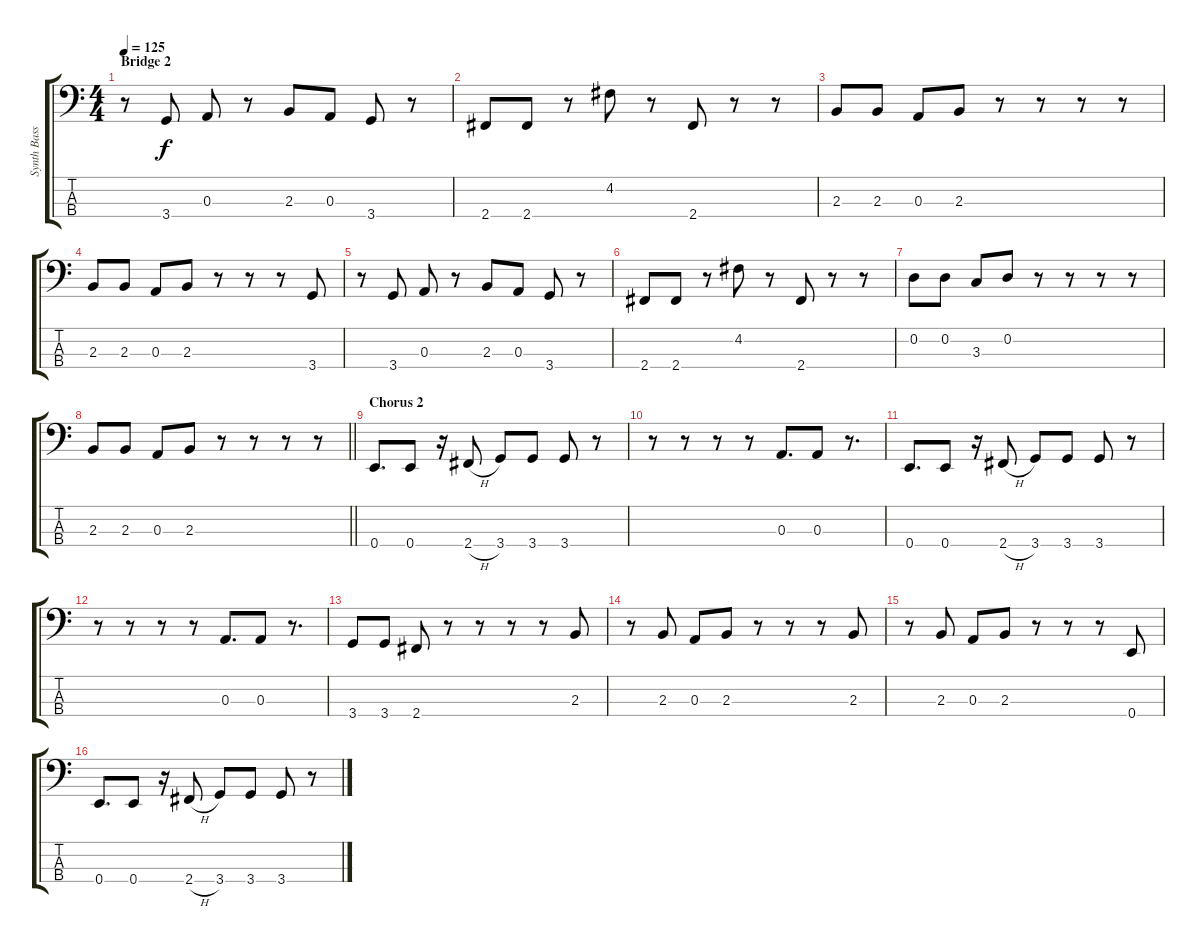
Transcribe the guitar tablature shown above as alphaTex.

\track ("Synth Bass" "Synth Bass") {instrument synthbass1}
\staff {score tabs}
\tuning (G2 D2 A1 E1) {hide}
\ts (4 4)
\section ("" "Bridge 2")
\tempo 125
\clef f4
\ks c
r.8{dy f} 3.4.8 0.3.8 r.8 2.3.8 0.3.8 3.4.8 r.8 |
2.4.8 2.4.8 r.8 4.2.8 r.8 2.4.8 r.8 r.8 |
2.3.8 2.3.8 0.3.8 2.3.8 r.8 r.8 r.8 r.8 |
2.3.8 2.3.8 0.3.8 2.3.8 r.8 r.8 r.8 3.4.8 |
r.8 3.4.8 0.3.8 r.8 2.3.8 0.3.8 3.4.8 r.8 |
2.4.8 2.4.8 r.8 4.2.8 r.8 2.4.8 r.8 r.8 |
0.2.8 0.2.8 3.3.8 0.2.8 r.8 r.8 r.8 r.8 |
\barLineRight lightlight
2.3.8 2.3.8 0.3.8 2.3.8 r.8 r.8 r.8 r.8 |
\section ("" "Chorus 2")
0.4.8{d} 0.4.8 r.16 2.4{h}.8 3.4.8 3.4.8 3.4.8 r.8 |
r.8 r.8 r.8 r.8 0.3.8{d} 0.3.8 r.8{d} |
0.4.8{d} 0.4.8 r.16 2.4{h}.8 3.4.8 3.4.8 3.4.8 r.8 |
r.8 r.8 r.8 r.8 0.3.8{d} 0.3.8 r.8{d} |
3.4.8 3.4.8 2.4.8 r.8 r.8 r.8 r.8 2.3.8 |
r.8 2.3.8 0.3.8 2.3.8 r.8 r.8 r.8 2.3.8 |
r.8 2.3.8 0.3.8 2.3.8 r.8 r.8 r.8 0.4.8 |
0.4.8{d} 0.4.8 r.16 2.4{h}.8 3.4.8 3.4.8 3.4.8 r.8
